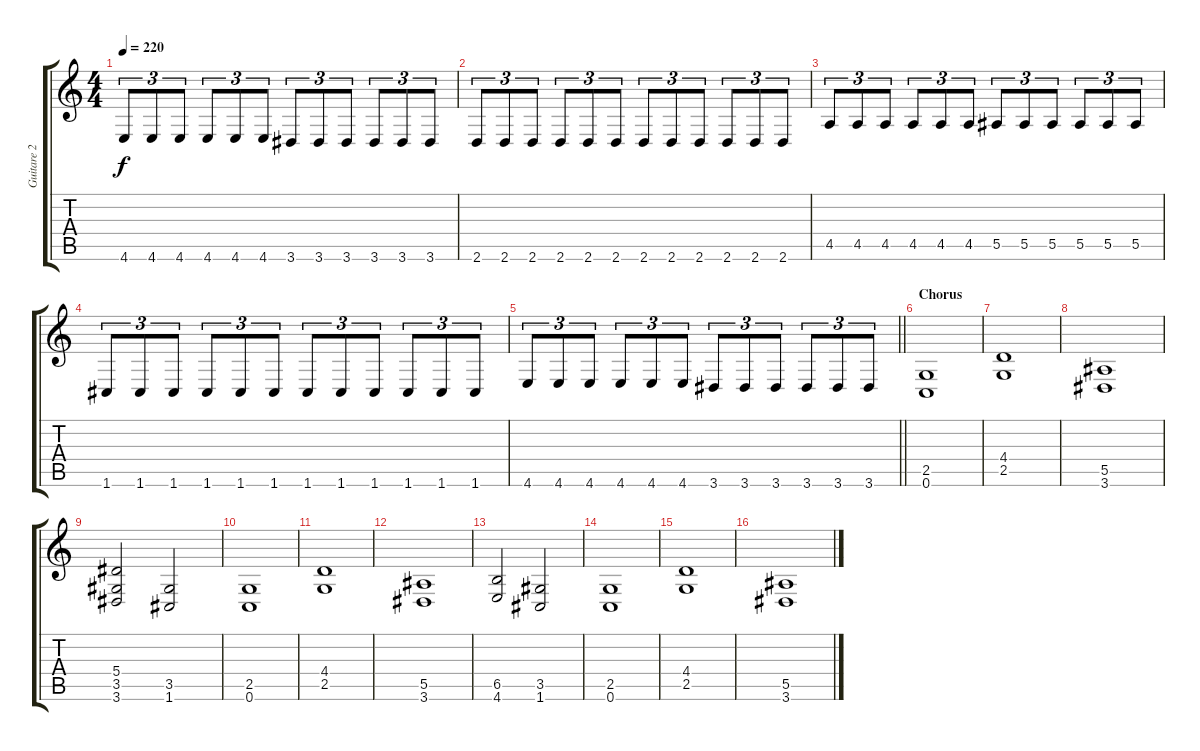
\track ("Guitare 2" "Guitare 2") {instrument overdrivenguitar}
\staff {score tabs}
\tuning (C4 G3 Eb3 Bb2 F2 C2) {hide}
\ts (4 4)
\tempo 220
\clef g2
\ks c
4.6.8{tu (3 2) dy f} 4.6.8{tu (3 2)} 4.6.8{tu (3 2)} 4.6.8{tu (3 2)} 4.6.8{tu (3 2)} 4.6.8{tu (3 2)} 3.6.8{tu (3 2)} 3.6.8{tu (3 2)} 3.6.8{tu (3 2)} 3.6.8{tu (3 2)} 3.6.8{tu (3 2)} 3.6.8{tu (3 2)} |
2.6.8{tu (3 2)} 2.6.8{tu (3 2)} 2.6.8{tu (3 2)} 2.6.8{tu (3 2)} 2.6.8{tu (3 2)} 2.6.8{tu (3 2)} 2.6.8{tu (3 2)} 2.6.8{tu (3 2)} 2.6.8{tu (3 2)} 2.6.8{tu (3 2)} 2.6.8{tu (3 2)} 2.6.8{tu (3 2)} |
4.5.8{tu (3 2)} 4.5.8{tu (3 2)} 4.5.8{tu (3 2)} 4.5.8{tu (3 2)} 4.5.8{tu (3 2)} 4.5.8{tu (3 2)} 5.5.8{tu (3 2)} 5.5.8{tu (3 2)} 5.5.8{tu (3 2)} 5.5.8{tu (3 2)} 5.5.8{tu (3 2)} 5.5.8{tu (3 2)} |
1.6.8{tu (3 2)} 1.6.8{tu (3 2)} 1.6.8{tu (3 2)} 1.6.8{tu (3 2)} 1.6.8{tu (3 2)} 1.6.8{tu (3 2)} 1.6.8{tu (3 2)} 1.6.8{tu (3 2)} 1.6.8{tu (3 2)} 1.6.8{tu (3 2)} 1.6.8{tu (3 2)} 1.6.8{tu (3 2)} |
\barLineRight lightlight
4.6.8{tu (3 2)} 4.6.8{tu (3 2)} 4.6.8{tu (3 2)} 4.6.8{tu (3 2)} 4.6.8{tu (3 2)} 4.6.8{tu (3 2)} 3.6.8{tu (3 2)} 3.6.8{tu (3 2)} 3.6.8{tu (3 2)} 3.6.8{tu (3 2)} 3.6.8{tu (3 2)} 3.6.8{tu (3 2)} |
\section ("" "Chorus")
(2.5 0.6).1 |
(4.4 2.5).1 |
(5.5 3.6).1 |
(5.4 3.5 3.6).2 (3.5 1.6).2 |
(2.5 0.6).1 |
(4.4 2.5).1 |
(5.5 3.6).1 |
(6.5 4.6).2 (3.5 1.6).2 |
(2.5 0.6).1 |
(4.4 2.5).1 |
(5.5 3.6).1
